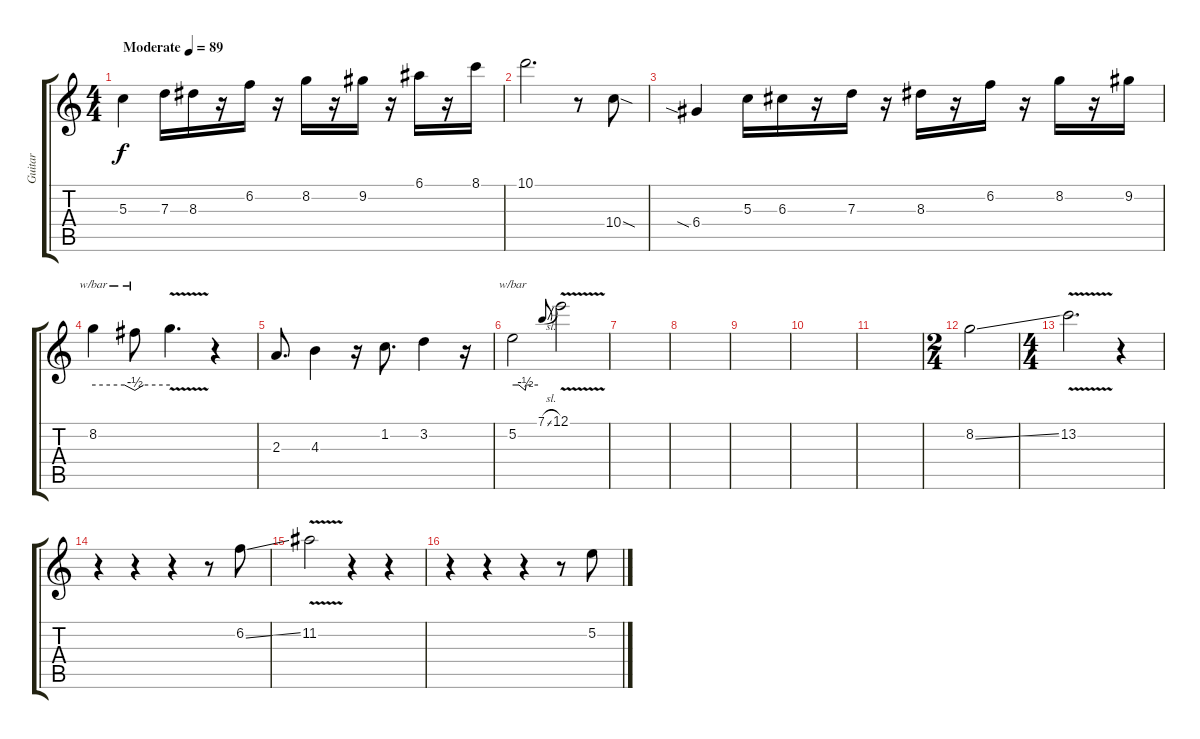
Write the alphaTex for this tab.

\track ("Guitar" "Guitar") {instrument overdrivenguitar}
\staff {score tabs}
\tuning (E4 B3 G3 D3 A2 E2) {hide}
\ts (4 4)
\tempo (89 "Moderate")
\clef g2
\ks c
5.3.4{dy f instrument overdrivenguitar} 7.3.16 8.3.16 r.16 6.2.16 r.16 8.2.16 r.16 9.2.16 r.16 6.1.16 r.16 8.1.16 |
10.1{be (hold 0 0 60 0)}.2{d} r.8 10.4{sod}.8 |
6.4{sia}.4 5.3.16 6.3.16 r.16 7.3.16 r.16 8.3.16 r.16 6.2.16 r.16 8.2.16 r.16 9.2.16 |
8.2.4{tbe (custom default 0 0 45 0 60 -2)} 8.2{t}.8{tbe (custom default 0 -2 15 0 60 0)} 8.2{v t}.4{d} r.4 |
2.3.8{d} 4.3.4 r.16 1.2.8{d} 3.2.4 r.16 |
5.2.2{tbe (custom default 0 0 15 0 30 -2 32 0 60 0)} 7.1{sl}.8{gr onbeat} 12.1{v}.2 |
|
|
|
|
|
\ts (2 4)
8.2{ss}.2 |
\ts (4 4)
13.2{v}.2{d} r.4 |
r.4 r.4 r.4 r.8 6.2{ss}.8 |
11.2{v}.2 r.4 r.4 |
r.4 r.4 r.4 r.8 5.2{ss}.8
